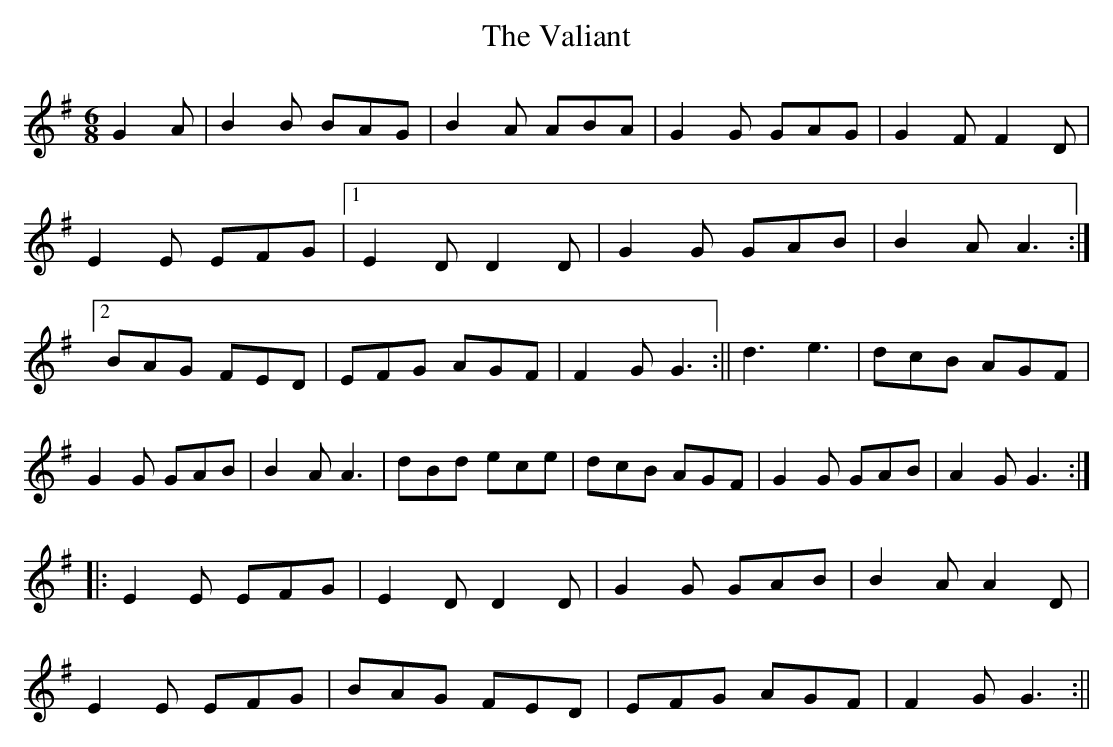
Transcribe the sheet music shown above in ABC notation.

X:1
T:The Valiant
M:6/8
L:1/8
K:G
G2A| B2B BAG|B2A ABA| G2G GAG| G2F F2D|
E2E EFG|1E2D D2D| G2G GAB|B2A A3:|2 BAG FED| EFG AGF|F2G G3:||d3e3|dcB AGF| G2G GAB|B2A A3| dBd ece|dcB AGF| G2G GAB|A2G G3:|
|:E2E EFG|E2D D2D|G2G GAB| B2A A2D|
E2E EFG|BAG FED| EFG AGF| F2G G3:||
